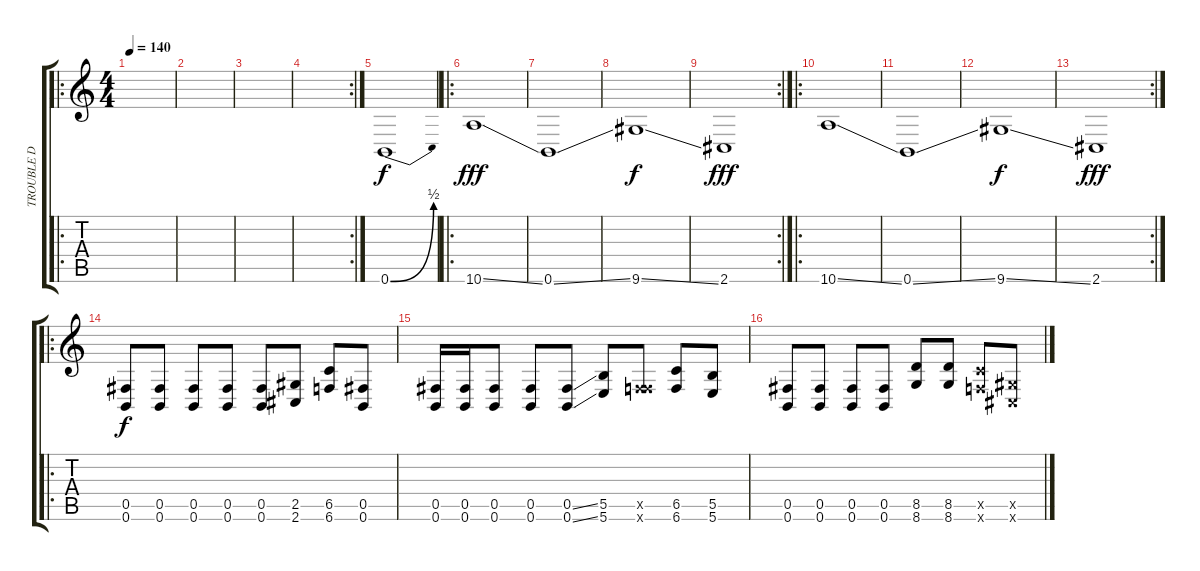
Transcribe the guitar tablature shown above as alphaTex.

\track ("TROUBLE D" "TROUBLE D") {instrument electricbassfinger}
\staff {score tabs}
\tuning (Db4 Ab3 E3 B2 Gb2 B1) {hide}
\ro
\ts (4 4)
\tempo 140
\clef g2
\ks c
|
|
|
\rc 2
|
0.6{be (bend 0 0 60 2)}.1 |
\ro
10.6{ss}.1{dy fff} |
0.6{ss}.1 |
9.6{ss}.1{dy f} |
\rc 2
2.6.1{dy fff} |
\ro
10.6{ss}.1 |
0.6{ss}.1 |
9.6{ss}.1{dy f} |
\rc 2
2.6.1{dy fff} |
\ro
(0.5 0.6).8{dy f} (0.5 0.6).8 (0.5 0.6).8 (0.5 0.6).8 (0.5 0.6).8 (2.5 2.6).8 (6.5 6.6).8 (0.5 0.6).8 |
(0.5 0.6).16 (0.5 0.6).16 (0.5 0.6).8 (0.5 0.6).8 (0.5{ss} 0.6{ss}).8 (5.5 5.6).8 (0.5{x} 6.6{x}).8 (6.5 6.6).8 (5.5 5.6).8 |
(0.5 0.6).8 (0.5 0.6).8 (0.5 0.6).8 (0.5 0.6).8 (8.5 8.6).8 (8.5 8.6).8 (6.5{x} 6.6{x}).8 (2.5{x} 2.6{x}).8
